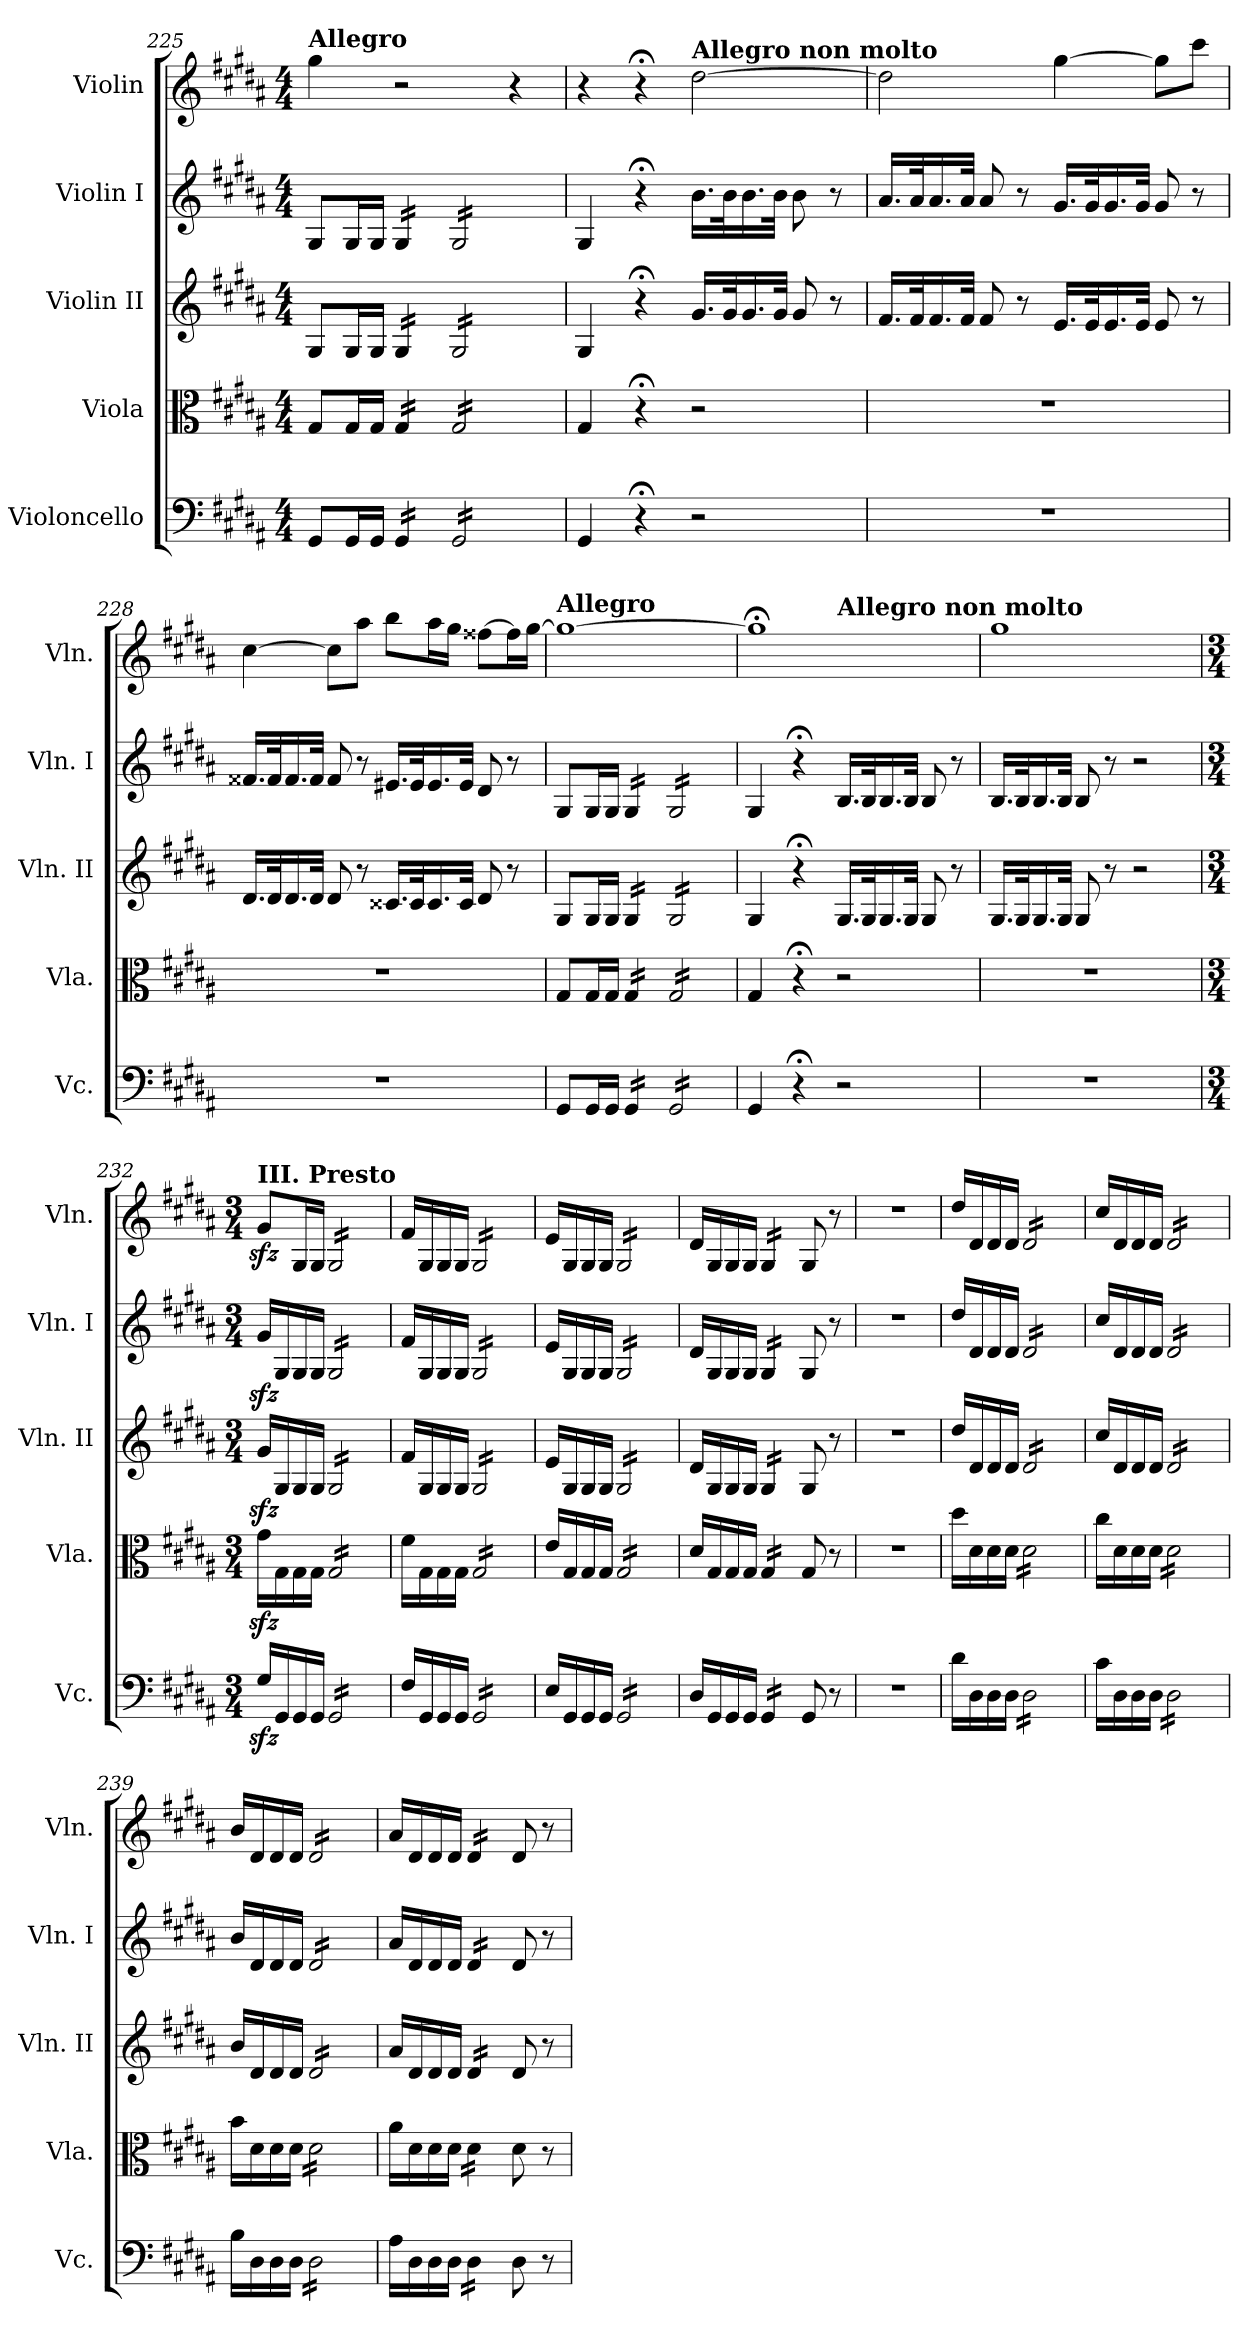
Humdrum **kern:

**kern	**kern	**kern	**kern	**kern
*part5	*part4	*part3	*part2	*part1
*staff5	*staff4	*staff3	*staff2	*staff1
*I"Violoncello	*I"Viola	*I"Violin II	*I"Violin I	*I"Violin
*I'Vc.	*I'Vla.	*I'Vln. II	*I'Vln. I	*I'Vln.
*clefF4	*clefC3	*clefG2	*clefG2	*clefG2
*k[f#c#g#d#a#]	*k[f#c#g#d#a#]	*k[f#c#g#d#a#]	*k[f#c#g#d#a#]	*k[f#c#g#d#a#]
*M4/4	*M4/4	*M4/4	*M4/4	*M4/4
=225	=225	=225	=225	=225
!	!	!	!	!LO:TX:a:B:t=Allegro
8GG#/L	8G#/L	8G#/L	8G#/L	4gg#\
16GG#/L	16G#/L	16G#/L	16G#/L	.
16GG#/JJ	16G#/JJ	16G#/JJ	16G#/JJ	.
*tremolo	*	*	*	*
*	*tremolo	*	*	*
*	*	*tremolo	*	*
*	*	*	*tremolo	*
16GG#/LL	16G#/LL	16G#/LL	16G#/LL	2r
16GG#/	16G#/	16G#/	16G#/	.
16GG#/	16G#/	16G#/	16G#/	.
16GG#/JJ	16G#/JJ	16G#/JJ	16G#/JJ	.
16GG#/LL	16G#/LL	16G#/LL	16G#/LL	.
16GG#/	16G#/	16G#/	16G#/	.
16GG#/	16G#/	16G#/	16G#/	.
16GG#/	16G#/	16G#/	16G#/	.
16GG#/	16G#/	16G#/	16G#/	4r
16GG#/	16G#/	16G#/	16G#/	.
16GG#/	16G#/	16G#/	16G#/	.
16GG#/JJ	16G#/JJ	16G#/JJ	16G#/JJ	.
*	*	*	*Xtremolo	*
*	*	*Xtremolo	*	*
*	*Xtremolo	*	*	*
*Xtremolo	*	*	*	*
=226	=226	=226	=226	=226
4GG#/	4G#/	4G#/	4G#/	4r
*	*	*	*	*MM66
4r;<	4r;<	4r;<	4r;<	4r;<
!	!	!	!	!LO:TX:a:B:t=Allegro non molto
2r	2r	16.g#/LL	16.b\LL	[2dd#\
.	.	32g#/K	32b\K	.
.	.	16.g#/	16.b\	.
.	.	32g#/JJk	32b\JJk	.
.	.	8g#/	8b\	.
.	.	8r	8r	.
!!LO:PB:g=z
=227	=227	=227	=227	=227
1r	1r	16.f#/LL	16.a#/LL	2dd#\]
.	.	32f#/K	32a#/K	.
.	.	16.f#/	16.a#/	.
.	.	32f#/JJk	32a#/JJk	.
.	.	8f#/	8a#/	.
.	.	8r	8r	.
.	.	16.e/LL	16.g#/LL	[4gg#\
.	.	32e/K	32g#/K	.
.	.	16.e/	16.g#/	.
.	.	32e/JJk	32g#/JJk	.
.	.	8e/	8g#/	8gg#\L]
.	.	8r	8r	8ccc#\J
=228	=228	=228	=228	=228
1r	1r	16.d#/LL	16.f##X/LL	[4cc#\
.	.	32d#/K	32f##/K	.
.	.	16.d#/	16.f##/	.
.	.	32d#/JJk	32f##/JJk	.
.	.	8d#/	8f##/	8cc#\L]
.	.	8r	8r	8aa#\J
.	.	16.c##X/LL	16.e#X/LL	8bb\L
.	.	32c##/K	32e#/K	.
.	.	16.c##/	16.e#/	16aa#\L
.	.	.	.	16gg#\JJ
.	.	32c##/JJk	32e#/JJk	.
.	.	8d#/	8d#/	[8ff##X\L
.	.	8r	8r	16ff##\L]
.	.	.	.	[16gg#\JJ
=229	=229	=229	=229	=229
!	!	!	!	!LO:TX:a:B:t=Allegro
8GG#/L	8G#/L	8G#/L	8G#/L	1gg#_
16GG#/L	16G#/L	16G#/L	16G#/L	.
16GG#/JJ	16G#/JJ	16G#/JJ	16G#/JJ	.
*tremolo	*	*	*	*
*	*tremolo	*	*	*
*	*	*tremolo	*	*
*	*	*	*tremolo	*
16GG#/LL	16G#/LL	16G#/LL	16G#/LL	.
16GG#/	16G#/	16G#/	16G#/	.
16GG#/	16G#/	16G#/	16G#/	.
16GG#/JJ	16G#/JJ	16G#/JJ	16G#/JJ	.
16GG#/LL	16G#/LL	16G#/LL	16G#/LL	.
16GG#/	16G#/	16G#/	16G#/	.
16GG#/	16G#/	16G#/	16G#/	.
16GG#/	16G#/	16G#/	16G#/	.
16GG#/	16G#/	16G#/	16G#/	.
16GG#/	16G#/	16G#/	16G#/	.
16GG#/	16G#/	16G#/	16G#/	.
16GG#/JJ	16G#/JJ	16G#/JJ	16G#/JJ	.
*	*	*	*Xtremolo	*
*	*	*Xtremolo	*	*
*	*Xtremolo	*	*	*
*Xtremolo	*	*	*	*
!!LO:LB:g=z
=230	=230	=230	=230	=230
*	*	*	*	*^
*	*	*	*	*	*^
4GG#/	4G#/	4G#/	4G#/	1gg#;<]	2ryy	4ryy
*	*	*	*	*MM66	*	*
4r;<	4r;<	4r;<	4r;<	.	.	2.ryy
!	!	!	!	!	!LO:TX:a:B:t=Allegro non molto	!
2r	2r	16.G#/LL	16.B/LL	.	2ryy	.
.	.	32G#/K	32B/K	.	.	.
.	.	16.G#/	16.B/	.	.	.
.	.	32G#/JJk	32B/JJk	.	.	.
.	.	8G#/	8B/	.	.	.
.	.	8r	8r	.	.	.
*	*	*	*	*v	*v	*v
=231	=231	=231	=231	=231
1r	1r	16.G#/LL	16.B/LL	1gg#
.	.	32G#/K	32B/K	.
.	.	16.G#/	16.B/	.
.	.	32G#/JJk	32B/JJk	.
.	.	8G#/	8B/	.
.	.	8r	8r	.
.	.	2r	2r	.
!!LO:PB:g=z
=232	=232	=232	=232	=232
*M3/4	*M3/4	*M3/4	*M3/4	*M3/4
!	!	!	!	!LO:TX:a:B:t=III. Presto
16G#zz</LL	16g#zz<\LL	16g#zz</LL	16g#zz</LL	8g#zz</L
16GG#/	16G#\	16G#/	16G#/	.
16GG#/	16G#\	16G#/	16G#/	16G#/L
16GG#/JJ	16G#\JJ	16G#/JJ	16G#/JJ	16G#/JJ
*tremolo	*	*	*	*
*	*tremolo	*	*	*
*	*	*tremolo	*	*
*	*	*	*tremolo	*
*	*	*	*	*tremolo
16GG#/LL	16G#/LL	16G#/LL	16G#/LL	16G#/LL
16GG#/	16G#/	16G#/	16G#/	16G#/
16GG#/	16G#/	16G#/	16G#/	16G#/
16GG#/	16G#/	16G#/	16G#/	16G#/
16GG#/	16G#/	16G#/	16G#/	16G#/
16GG#/	16G#/	16G#/	16G#/	16G#/
16GG#/	16G#/	16G#/	16G#/	16G#/
16GG#/JJ	16G#/JJ	16G#/JJ	16G#/JJ	16G#/JJ
*	*	*	*	*Xtremolo
*	*	*	*Xtremolo	*
*	*	*Xtremolo	*	*
*	*Xtremolo	*	*	*
*Xtremolo	*	*	*	*
=233	=233	=233	=233	=233
16F#/LL	16f#\LL	16f#/LL	16f#/LL	16f#/LL
16GG#/	16G#\	16G#/	16G#/	16G#/
16GG#/	16G#\	16G#/	16G#/	16G#/
16GG#/JJ	16G#\JJ	16G#/JJ	16G#/JJ	16G#/JJ
*tremolo	*	*	*	*
*	*tremolo	*	*	*
*	*	*tremolo	*	*
*	*	*	*tremolo	*
*	*	*	*	*tremolo
16GG#/LL	16G#/LL	16G#/LL	16G#/LL	16G#/LL
16GG#/	16G#/	16G#/	16G#/	16G#/
16GG#/	16G#/	16G#/	16G#/	16G#/
16GG#/	16G#/	16G#/	16G#/	16G#/
16GG#/	16G#/	16G#/	16G#/	16G#/
16GG#/	16G#/	16G#/	16G#/	16G#/
16GG#/	16G#/	16G#/	16G#/	16G#/
16GG#/JJ	16G#/JJ	16G#/JJ	16G#/JJ	16G#/JJ
*	*	*	*	*Xtremolo
*	*	*	*Xtremolo	*
*	*	*Xtremolo	*	*
*	*Xtremolo	*	*	*
*Xtremolo	*	*	*	*
=234	=234	=234	=234	=234
16E/LL	16e/LL	16e/LL	16e/LL	16e/LL
16GG#/	16G#/	16G#/	16G#/	16G#/
16GG#/	16G#/	16G#/	16G#/	16G#/
16GG#/JJ	16G#/JJ	16G#/JJ	16G#/JJ	16G#/JJ
*tremolo	*	*	*	*
*	*tremolo	*	*	*
*	*	*tremolo	*	*
*	*	*	*tremolo	*
*	*	*	*	*tremolo
16GG#/LL	16G#/LL	16G#/LL	16G#/LL	16G#/LL
16GG#/	16G#/	16G#/	16G#/	16G#/
16GG#/	16G#/	16G#/	16G#/	16G#/
16GG#/	16G#/	16G#/	16G#/	16G#/
16GG#/	16G#/	16G#/	16G#/	16G#/
16GG#/	16G#/	16G#/	16G#/	16G#/
16GG#/	16G#/	16G#/	16G#/	16G#/
16GG#/JJ	16G#/JJ	16G#/JJ	16G#/JJ	16G#/JJ
*	*	*	*	*Xtremolo
*	*	*	*Xtremolo	*
*	*	*Xtremolo	*	*
*	*Xtremolo	*	*	*
*Xtremolo	*	*	*	*
=235	=235	=235	=235	=235
16D#/LL	16d#/LL	16d#/LL	16d#/LL	16d#/LL
16GG#/	16G#/	16G#/	16G#/	16G#/
16GG#/	16G#/	16G#/	16G#/	16G#/
16GG#/JJ	16G#/JJ	16G#/JJ	16G#/JJ	16G#/JJ
*tremolo	*	*	*	*
*	*tremolo	*	*	*
*	*	*tremolo	*	*
*	*	*	*tremolo	*
*	*	*	*	*tremolo
16GG#/LL	16G#/LL	16G#/LL	16G#/LL	16G#/LL
16GG#/	16G#/	16G#/	16G#/	16G#/
16GG#/	16G#/	16G#/	16G#/	16G#/
16GG#/JJ	16G#/JJ	16G#/JJ	16G#/JJ	16G#/JJ
*	*	*	*	*Xtremolo
*	*	*	*Xtremolo	*
*	*	*Xtremolo	*	*
*	*Xtremolo	*	*	*
*Xtremolo	*	*	*	*
8GG#/	8G#/	8G#/	8G#/	8G#/
8r	8r	8r	8r	8r
=236	=236	=236	=236	=236
2.r	2.r	2.r	2.r	2.r
!!LO:LB:g=z
=237	=237	=237	=237	=237
16d#\LL	16dd#\LL	16dd#/LL	16dd#/LL	16dd#/LL
16D#\	16d#\	16d#/	16d#/	16d#/
16D#\	16d#\	16d#/	16d#/	16d#/
16D#\JJ	16d#\JJ	16d#/JJ	16d#/JJ	16d#/JJ
*tremolo	*	*	*	*
*	*tremolo	*	*	*
*	*	*tremolo	*	*
*	*	*	*tremolo	*
*	*	*	*	*tremolo
16D#\LL	16d#\LL	16d#/LL	16d#/LL	16d#/LL
16D#\	16d#\	16d#/	16d#/	16d#/
16D#\	16d#\	16d#/	16d#/	16d#/
16D#\	16d#\	16d#/	16d#/	16d#/
16D#\	16d#\	16d#/	16d#/	16d#/
16D#\	16d#\	16d#/	16d#/	16d#/
16D#\	16d#\	16d#/	16d#/	16d#/
16D#\JJ	16d#\JJ	16d#/JJ	16d#/JJ	16d#/JJ
*	*	*	*	*Xtremolo
*	*	*	*Xtremolo	*
*	*	*Xtremolo	*	*
*	*Xtremolo	*	*	*
*Xtremolo	*	*	*	*
=238	=238	=238	=238	=238
16c#\LL	16cc#\LL	16cc#/LL	16cc#/LL	16cc#/LL
16D#\	16d#\	16d#/	16d#/	16d#/
16D#\	16d#\	16d#/	16d#/	16d#/
16D#\JJ	16d#\JJ	16d#/JJ	16d#/JJ	16d#/JJ
*tremolo	*	*	*	*
*	*tremolo	*	*	*
*	*	*tremolo	*	*
*	*	*	*tremolo	*
*	*	*	*	*tremolo
16D#\LL	16d#\LL	16d#/LL	16d#/LL	16d#/LL
16D#\	16d#\	16d#/	16d#/	16d#/
16D#\	16d#\	16d#/	16d#/	16d#/
16D#\	16d#\	16d#/	16d#/	16d#/
16D#\	16d#\	16d#/	16d#/	16d#/
16D#\	16d#\	16d#/	16d#/	16d#/
16D#\	16d#\	16d#/	16d#/	16d#/
16D#\JJ	16d#\JJ	16d#/JJ	16d#/JJ	16d#/JJ
*	*	*	*	*Xtremolo
*	*	*	*Xtremolo	*
*	*	*Xtremolo	*	*
*	*Xtremolo	*	*	*
*Xtremolo	*	*	*	*
=239	=239	=239	=239	=239
16B\LL	16b\LL	16b/LL	16b/LL	16b/LL
16D#\	16d#\	16d#/	16d#/	16d#/
16D#\	16d#\	16d#/	16d#/	16d#/
16D#\JJ	16d#\JJ	16d#/JJ	16d#/JJ	16d#/JJ
*tremolo	*	*	*	*
*	*tremolo	*	*	*
*	*	*tremolo	*	*
*	*	*	*tremolo	*
*	*	*	*	*tremolo
16D#\LL	16d#\LL	16d#/LL	16d#/LL	16d#/LL
16D#\	16d#\	16d#/	16d#/	16d#/
16D#\	16d#\	16d#/	16d#/	16d#/
16D#\	16d#\	16d#/	16d#/	16d#/
16D#\	16d#\	16d#/	16d#/	16d#/
16D#\	16d#\	16d#/	16d#/	16d#/
16D#\	16d#\	16d#/	16d#/	16d#/
16D#\JJ	16d#\JJ	16d#/JJ	16d#/JJ	16d#/JJ
*	*	*	*	*Xtremolo
*	*	*	*Xtremolo	*
*	*	*Xtremolo	*	*
*	*Xtremolo	*	*	*
*Xtremolo	*	*	*	*
=240	=240	=240	=240	=240
16A#\LL	16a#\LL	16a#/LL	16a#/LL	16a#/LL
16D#\	16d#\	16d#/	16d#/	16d#/
16D#\	16d#\	16d#/	16d#/	16d#/
16D#\JJ	16d#\JJ	16d#/JJ	16d#/JJ	16d#/JJ
*tremolo	*	*	*	*
*	*tremolo	*	*	*
*	*	*tremolo	*	*
*	*	*	*tremolo	*
*	*	*	*	*tremolo
16D#\LL	16d#\LL	16d#/LL	16d#/LL	16d#/LL
16D#\	16d#\	16d#/	16d#/	16d#/
16D#\	16d#\	16d#/	16d#/	16d#/
16D#\JJ	16d#\JJ	16d#/JJ	16d#/JJ	16d#/JJ
*	*	*	*	*Xtremolo
*	*	*	*Xtremolo	*
*	*	*Xtremolo	*	*
*	*Xtremolo	*	*	*
*Xtremolo	*	*	*	*
8D#\	8d#\	8d#/	8d#/	8d#/
8r	8r	8r	8r	8r
=	=	=	=	=
*-	*-	*-	*-	*-
